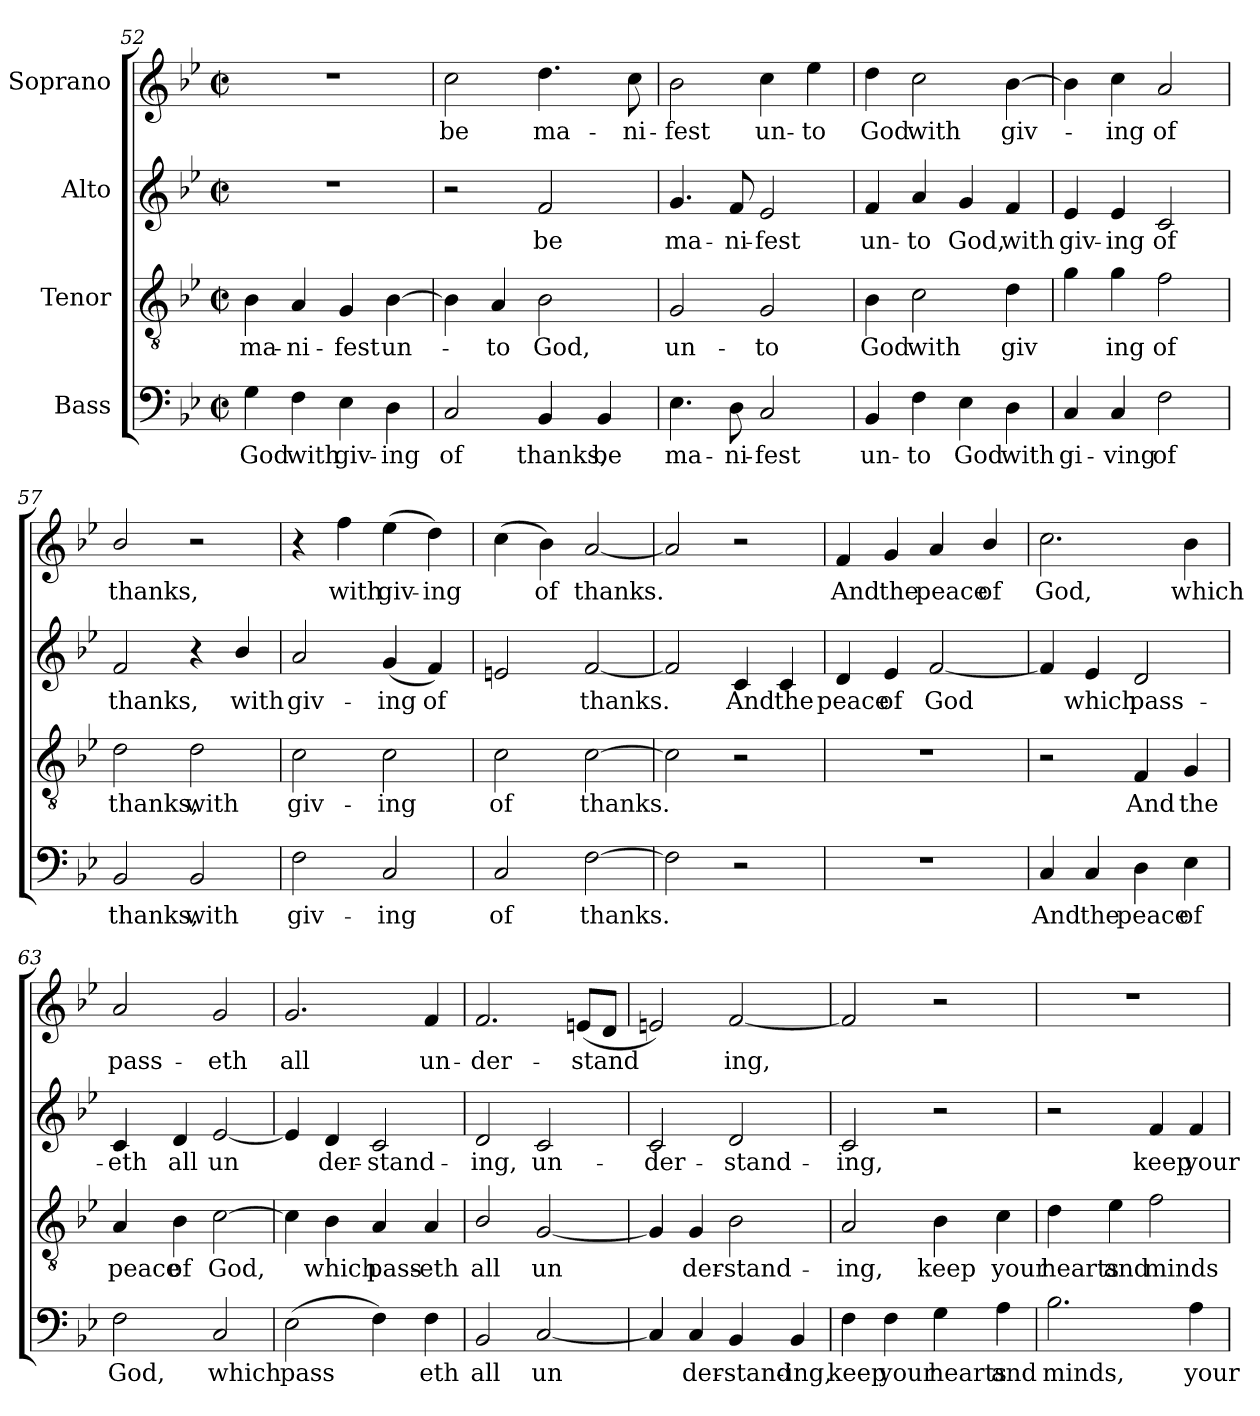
**kern	**text	**kern	**text	**kern	**text	**kern	**text
*part4	*part4	*part3	*part3	*part2	*part2	*part1	*part1
*staff4	*staff4	*staff3	*staff3	*staff2	*staff2	*staff1	*staff1
*I"Bass	*	*I"Tenor	*	*I"Alto	*	*I"Soprano	*
*clefF4	*	*clefGv2	*	*clefG2	*	*clefG2	*
*k[b-e-]	*	*k[b-e-]	*	*k[b-e-]	*	*k[b-e-]	*
*B-:	*	*B-:	*	*B-:	*	*B-:	*
*M2/2	*	*M2/2	*	*M2/2	*	*M2/2	*
*met(c|)	*	*met(c|)	*	*met(c|)	*	*met(c|)	*
=52	=52	=52	=52	=52	=52	=52	=52
!	!LO:LY:b	!	!LO:LY:b	!	!	!	!
4G\	God	4B-\	ma-	1r	.	1r	.
!	!LO:LY:b	!	!LO:LY:b	!	!	!	!
4F\	with	4A/	-ni-	.	.	.	.
!	!LO:LY:b	!	!LO:LY:b	!	!	!	!
4E-\	giv-	4G/	-fest	.	.	.	.
!	!LO:LY:b	!	!LO:LY:b	!	!	!	!
4D\	-ing	[4B-\	un-	.	.	.	.
=53	=53	=53	=53	=53	=53	=53	=53
!	!LO:LY:b	!	!	!	!	!	!LO:LY:b
2C/	of	4B-\]	.	2r	.	2cc\	be
!	!	!	!LO:LY:b	!	!	!	!
.	.	4A/	-to	.	.	.	.
!	!LO:LY:b	!	!LO:LY:b	!	!LO:LY:b	!	!LO:LY:b
4BB-/	thanks,	2B-\	God,	2f/	be	4.dd\	ma-
!	!LO:LY:b	!	!	!	!	!	!
4BB-/	be	.	.	.	.	.	.
!	!	!	!	!	!	!	!LO:LY:b
.	.	.	.	.	.	8cc\	-ni-
=54	=54	=54	=54	=54	=54	=54	=54
!	!LO:LY:b	!	!LO:LY:b	!	!LO:LY:b	!	!LO:LY:b
4.E-\	ma-	2G/	un-	4.g/	ma-	2b-\	-­fest
!	!LO:LY:b	!	!	!	!LO:LY:b	!	!
8D\	-ni-	.	.	8f/	-ni-	.	.
!	!LO:LY:b	!	!LO:LY:b	!	!LO:LY:b	!	!LO:LY:b
2C/	-fest	2G/	-to	2e-/	-fest	4cc\	un-
!	!	!	!	!	!	!	!LO:LY:b
.	.	.	.	.	.	4ee-\	-to
=55	=55	=55	=55	=55	=55	=55	=55
!	!LO:LY:b	!	!LO:LY:b	!	!LO:LY:b	!	!LO:LY:b
4BB-/	un-	4B-\	God	4f/	un-	4dd\	God
!	!LO:LY:b	!	!LO:LY:b	!	!LO:LY:b	!	!LO:LY:b
4F\	-to	2c\	with	4a/	-to	2cc\	with
!	!LO:LY:b	!	!	!	!LO:LY:b	!	!
4E-\	God	.	.	4g/	God,	.	.
!	!LO:LY:b	!	!LO:LY:b	!	!LO:LY:b	!	!LO:LY:b
4D\	with	4d\	giv	4f/	with	[4b-\	giv-
!!LO:LB:g=z
=56	=56	=56	=56	=56	=56	=56	=56
!	!LO:LY:b	!	!	!	!LO:LY:b	!	!
4C/	gi-	4g\	.	4e-/	giv-	4b-\]	.
!	!LO:LY:b	!	!LO:LY:b	!	!LO:LY:b	!	!LO:LY:b
4C/	-ving	4g\	ing	4e-/	-ing	4cc\	-ing
!	!LO:LY:b	!	!LO:LY:b	!	!LO:LY:b	!	!LO:LY:b
2F\	of	2f\	of	2c/	of	2a/	of
=57	=57	=57	=57	=57	=57	=57	=57
!	!LO:LY:b	!	!LO:LY:b	!	!LO:LY:b	!	!LO:LY:b
2BB-/	thanks,	2d\	thanks,	2f/	thanks,	2b-/	thanks,
!	!LO:LY:b	!	!LO:LY:b	!	!	!	!
2BB-/	with	2d\	with	4r	.	2r	.
!	!	!	!	!	!LO:LY:b	!	!
.	.	.	.	4b-/	with	.	.
=58	=58	=58	=58	=58	=58	=58	=58
!	!LO:LY:b	!	!LO:LY:b	!	!LO:LY:b	!	!
2F\	giv-	2c\	giv-	2a/	giv-	4r	.
!	!	!	!	!	!	!	!LO:LY:b
.	.	.	.	.	.	4ff\	with
!	!LO:LY:b	!	!LO:LY:b	!	!LO:LY:b	!	!LO:LY:b
2C/	-ing	2c\	-ing	(<4g/	-ing	(>4ee-\	giv-
!	!	!	!	!	!LO:LY:b	!	!LO:LY:b
.	.	.	.	4f/)	of	4dd\)	-ing
=59	=59	=59	=59	=59	=59	=59	=59
!	!LO:LY:b	!	!LO:LY:b	!	!	!	!
2C/	of	2c\	of	2en/	.	(>4cc\	.
!	!	!	!	!	!	!	!LO:LY:b
.	.	.	.	.	.	4b-\)	of
!	!LO:LY:b	!	!LO:LY:b	!	!LO:LY:b	!	!LO:LY:b
[2F\	thanks.	[2c\	thanks.	[2f/	thanks.	[2a/	thanks.
=60	=60	=60	=60	=60	=60	=60	=60
2F\]	.	2c\]	.	2f/]	.	2a/]	.
!	!	!	!	!	!LO:LY:b	!	!
2r	.	2r	.	4c/	And	2r	.
!	!	!	!	!	!LO:LY:b	!	!
.	.	.	.	4c/	the	.	.
!!LO:PB:g=z
=61	=61	=61	=61	=61	=61	=61	=61
!	!	!	!	!	!LO:LY:b	!	!LO:LY:b
1r	.	1r	.	4d/	peace	4f/	And
!	!	!	!	!	!LO:LY:b	!	!LO:LY:b
.	.	.	.	4e-/	of	4g/	the
!	!	!	!	!	!LO:LY:b	!	!LO:LY:b
.	.	.	.	[2f/	God	4a/	peace
!	!	!	!	!	!	!	!LO:LY:b
.	.	.	.	.	.	4b-/	of
=62	=62	=62	=62	=62	=62	=62	=62
!	!LO:LY:b	!	!	!	!	!	!LO:LY:b
4C/	And	2r	.	4f/]	.	2.cc\	God,
!	!LO:LY:b	!	!	!	!LO:LY:b	!	!
4C/	the	.	.	4e-/	which	.	.
!	!LO:LY:b	!	!LO:LY:b	!	!LO:LY:b	!	!
4D\	peace	4F/	And	2d/	pass-	.	.
!	!LO:LY:b	!	!LO:LY:b	!	!	!	!LO:LY:b
4E-\	of	4G/	the	.	.	4b-\	which
=63	=63	=63	=63	=63	=63	=63	=63
!	!LO:LY:b	!	!LO:LY:b	!	!LO:LY:b	!	!LO:LY:b
2F\	God,	4A/	peace	4c/	-eth	2a/	pass-
!	!	!	!LO:LY:b	!	!LO:LY:b	!	!
.	.	4B-\	of	4d/	all	.	.
!	!LO:LY:b	!	!LO:LY:b	!	!LO:LY:b	!	!LO:LY:b
2C/	which	[2c\	God,	[2e-/	un	2g/	-eth
=64	=64	=64	=64	=64	=64	=64	=64
!	!LO:LY:b	!	!	!	!	!	!LO:LY:b
(>2E-\	pass	4c\]	.	4e-/]	.	2.g/	all
!	!	!	!LO:LY:b	!	!LO:LY:b	!	!
.	.	4B-\	which	4d/	der-	.	.
!	!	!	!LO:LY:b	!	!LO:LY:b	!	!
4F\)	.	4A/	pass-	2c/	-stand-	.	.
!	!LO:LY:b	!	!LO:LY:b	!	!	!	!LO:LY:b
4F\	eth	4A/	-eth	.	.	4f/	un-
=65	=65	=65	=65	=65	=65	=65	=65
!	!LO:LY:b	!	!LO:LY:b	!	!LO:LY:b	!	!LO:LY:b
2BB-/	all	2B-/	all	2d/	-ing,	2.f/	-der-
!	!LO:LY:b	!	!LO:LY:b	!	!LO:LY:b	!	!
[2C/	un	[2G/	un	2c/	un-	.	.
!	!	!	!	!	!	!	!LO:LY:b
.	.	.	.	.	.	(<8en/L	-stand
.	.	.	.	.	.	8d/J	.
!!LO:LB:g=z
=66	=66	=66	=66	=66	=66	=66	=66
!	!	!	!	!	!LO:LY:b	!	!
4C/]	.	4G/]	.	2c/	-der-	2en/)	.
!	!LO:LY:b	!	!LO:LY:b	!	!	!	!
4C/	der-	4G/	der-	.	.	.	.
!	!LO:LY:b	!	!LO:LY:b	!	!LO:LY:b	!	!LO:LY:b
4BB-/	-stand-	2B-\	-stand-	2d/	-stand-	[2f/	ing,
!	!LO:LY:b	!	!	!	!	!	!
4BB-/	-ing,	.	.	.	.	.	.
=67	=67	=67	=67	=67	=67	=67	=67
!	!LO:LY:b	!	!LO:LY:b	!	!LO:LY:b	!	!
4F\	keep	2A/	-ing,	2c/	-ing,	2f/]	.
!	!LO:LY:b	!	!	!	!	!	!
4F\	your	.	.	.	.	.	.
!	!LO:LY:b	!	!LO:LY:b	!	!	!	!
4G\	hearts	4B-\	keep	2r	.	2r	.
!	!LO:LY:b	!	!LO:LY:b	!	!	!	!
4A\	and	4c\	your	.	.	.	.
=68	=68	=68	=68	=68	=68	=68	=68
!	!LO:LY:b	!	!LO:LY:b	!	!	!	!
2.B-\	minds,	4d\	hearts	2r	.	1r	.
!	!	!	!LO:LY:b	!	!	!	!
.	.	4e-\	and	.	.	.	.
!	!	!	!LO:LY:b	!	!LO:LY:b	!	!
.	.	2f\	minds	4f/	keep	.	.
!	!LO:LY:b	!	!	!	!LO:LY:b	!	!
4A\	your	.	.	4f/	your	.	.
=	=	=	=	=	=	=	=
*-	*-	*-	*-	*-	*-	*-	*-
